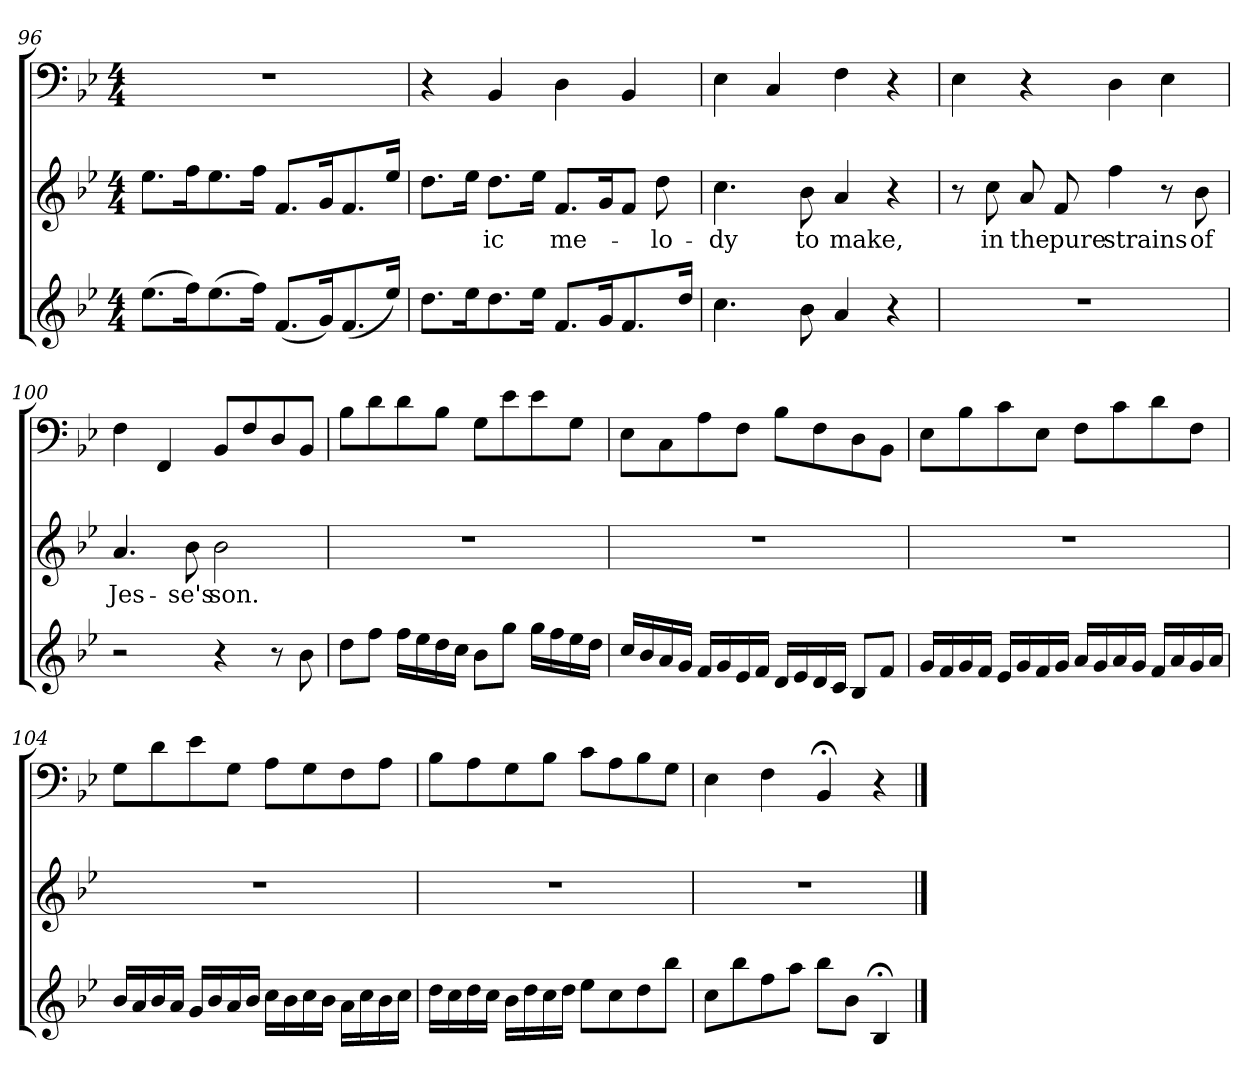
**kern	**kern	**text	**kern
*part3	*part2	*part2	*part1
*staff3	*staff2	*staff2	*staff1
*clefG2	*clefG2	*	*clefF4
*k[b-e-]	*k[b-e-]	*	*k[b-e-]
*B-:	*B-:	*	*B-:
*M4/4	*M4/4	*	*M4/4
=96	=96	=96	=96
(8.ee-\L	8.ee-\L	.	1r
16ff\K)	16ff\K	.	.
(8.ee-\	8.ee-\	.	.
16ff\Jk)	16ff\Jk	.	.
(8.f/L	8.f/L	.	.
16g/K)	16g/K	.	.
(8.f/	8.f/	.	.
16ee-/Jk)	16ee-/Jk	.	.
=97	=97	=97	=97
8.dd\L	8.dd\L	.	4r
16ee-\K	16ee-\Jk	.	.
8.dd\	8.dd\L	-ic	4BB-/
16ee-\Jk	16ee-\Jk	.	.
8.f/L	8.f/L	me-	4D\
16g/K	16g/K	.	.
8.f/	8f/J	.	4BB-/
.	8dd\	-lo-	.
16dd/Jk	.	.	.
=98	=98	=98	=98
4.cc\	4.cc\	-dy	4E-\
.	.	.	4C/
8b-\	8b-\	to	.
4a/	4a/	make,	4F\
4r	4r	.	4r
=99	=99	=99	=99
1r	8r	.	4E-\
.	8cc\	in	.
.	8a/	the	4r
.	8f/	pure	.
.	4ff\	strains	4D\
.	8r	.	4E-\
.	8b-\	of	.
=100	=100	=100	=100
2r	4.a/	Jes-	4F\
.	.	.	4FF/
.	8b-\	-se's	.
4r	2b-\	son.	8BB-/L
.	.	.	8F/
8r	.	.	8D/
8b-\	.	.	8BB-/J
=101	=101	=101	=101
8dd\L	1r	.	8B-\L
8ff\J	.	.	8d\
16ff\LL	.	.	8d\
16ee-\	.	.	.
16dd\	.	.	8B-\J
16cc\JJ	.	.	.
8b-\L	.	.	8G\L
8gg\J	.	.	8e-\
16gg\LL	.	.	8e-\
16ff\	.	.	.
16ee-\	.	.	8G\J
16dd\JJ	.	.	.
=102	=102	=102	=102
16cc/LL	1r	.	8E-\L
16b-/	.	.	.
16a/	.	.	8C\
16g/JJ	.	.	.
16f/LL	.	.	8A\
16g/	.	.	.
16e-/	.	.	8F\J
16f/JJ	.	.	.
16d/LL	.	.	8B-\L
16e-/	.	.	.
16d/	.	.	8F\
16c/JJ	.	.	.
8B-/L	.	.	8D\
8f/J	.	.	8BB-\J
=103	=103	=103	=103
16g/LL	1r	.	8E-\L
16f/	.	.	.
16g/	.	.	8B-\
16f/JJ	.	.	.
16e-/LL	.	.	8c\
16g/	.	.	.
16f/	.	.	8E-\J
16g/JJ	.	.	.
16a/LL	.	.	8F\L
16g/	.	.	.
16a/	.	.	8c\
16g/JJ	.	.	.
16f/LL	.	.	8d\
16a/	.	.	.
16g/	.	.	8F\J
16a/JJ	.	.	.
=104	=104	=104	=104
16b-/LL	1r	.	8G\L
16a/	.	.	.
16b-/	.	.	8d\
16a/JJ	.	.	.
16g/LL	.	.	8e-\
16b-/	.	.	.
16a/	.	.	8G\J
16b-/JJ	.	.	.
16cc\LL	.	.	8A\L
16b-\	.	.	.
16cc\	.	.	8G\
16b-\JJ	.	.	.
16a\LL	.	.	8F\
16cc\	.	.	.
16b-\	.	.	8A\J
16cc\JJ	.	.	.
=105	=105	=105	=105
16dd\LL	1r	.	8B-\L
16cc\	.	.	.
16dd\	.	.	8A\
16cc\JJ	.	.	.
16b-\LL	.	.	8G\
16dd\	.	.	.
16cc\	.	.	8B-\J
16dd\JJ	.	.	.
8ee-\L	.	.	8c\L
8cc\	.	.	8A\
8dd\	.	.	8B-\
8bb-\J	.	.	8G\J
=106	=106	=106	=106
8cc\L	1r	.	4E-\
8bb-\	.	.	.
8ff\	.	.	4F\
8aa\J	.	.	.
8bb-\L	.	.	4BB-;</
8b-\J	.	.	.
4B-;</	.	.	4r
==	==	==	==
*-	*-	*-	*-
